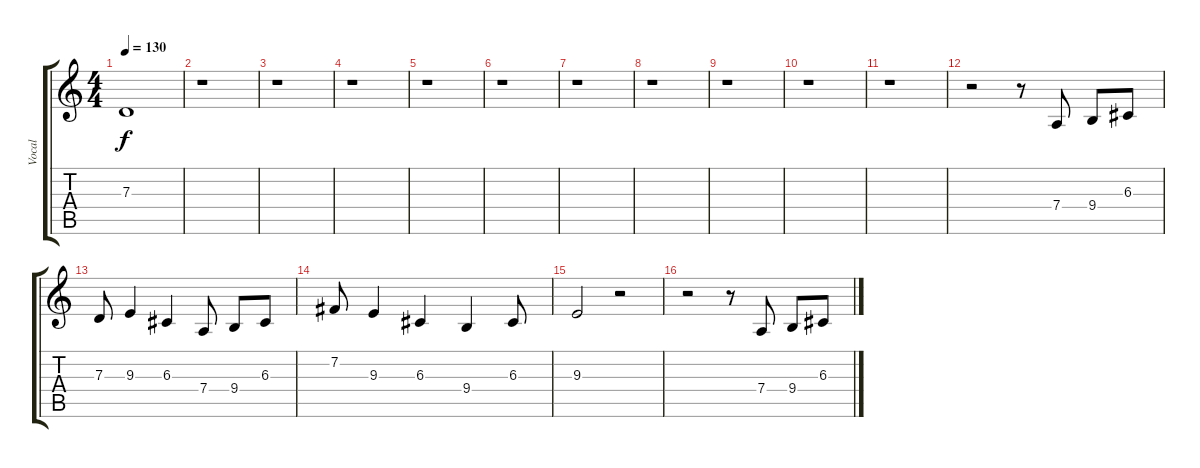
\track ("Vocal" "Vocal") {instrument lead6voice}
\staff {score tabs}
\tuning (E4 B3 G3 D3 A2 E2) {hide}
\ts (4 4)
\tempo 130
\clef g2
\ks c
7.3{t}.1{dy f} |
r.1 |
r.1 |
r.1 |
r.1 |
r.1 |
r.1 |
r.1 |
r.1 |
r.1 |
r.1 |
r.2 r.8 7.4.8 9.4.8 6.3.8 |
7.3.8 9.3.4 6.3.4 7.4.8 9.4.8 6.3.8 |
7.2.8 9.3.4 6.3.4 9.4.4 6.3.8 |
9.3.2 r.2 |
r.2 r.8 7.4.8 9.4.8 6.3.8
